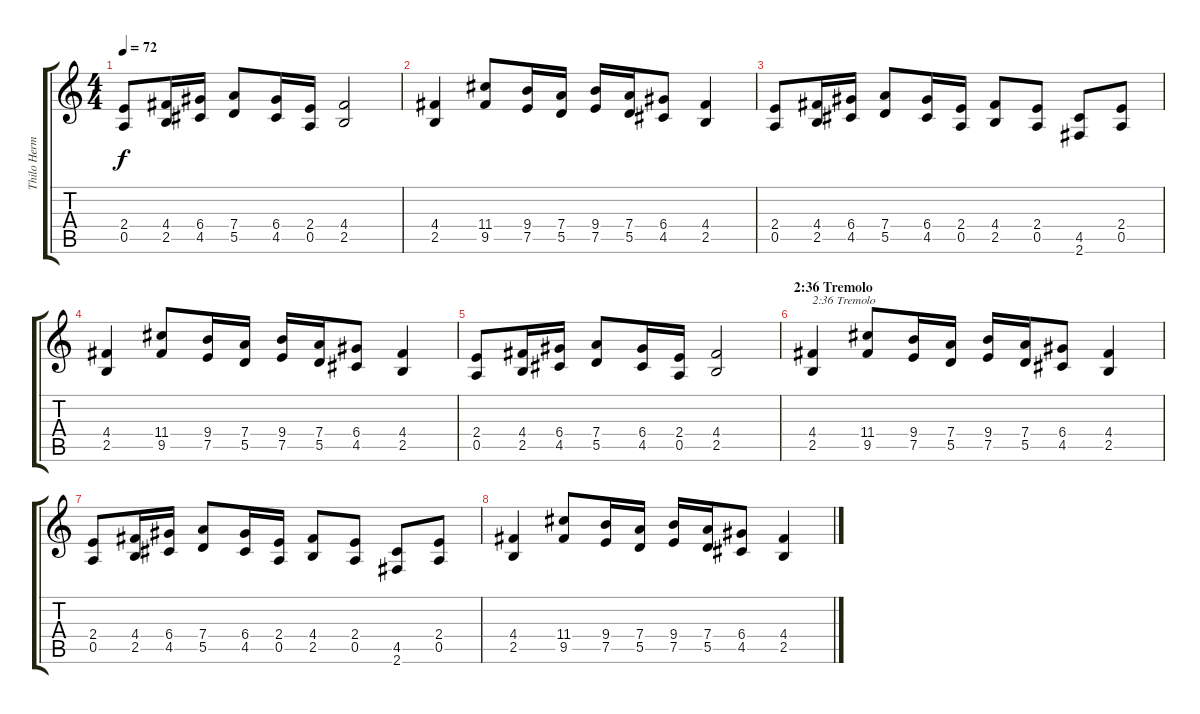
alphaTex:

\track ("Thilo Hermann (right)" "Thilo Herm") {instrument overdrivenguitar}
\staff {score tabs}
\tuning (E4 B3 G3 D3 A2 E2) {hide}
\ts (4 4)
\tempo 72
\clef g2
\ks c
(2.4 0.5).8{dy f} (4.4 2.5).16 (6.4 4.5).16 (7.4 5.5).8 (6.4 4.5).16 (2.4 0.5).16 (4.4 2.5).2 |
(4.4 2.5).4 (11.4 9.5).8 (9.4 7.5).16 (7.4 5.5).16 (9.4 7.5).16 (7.4 5.5).16 (6.4 4.5).8 (4.4 2.5).4 |
(2.4 0.5).8 (4.4 2.5).16 (6.4 4.5).16 (7.4 5.5).8 (6.4 4.5).16 (2.4 0.5).16 (4.4 2.5).8 (2.4 0.5).8 (4.5 2.6).8 (2.4 0.5).8 |
(4.4 2.5).4 (11.4 9.5).8 (9.4 7.5).16 (7.4 5.5).16 (9.4 7.5).16 (7.4 5.5).16 (6.4 4.5).8 (4.4 2.5).4 |
(2.4 0.5).8 (4.4 2.5).16 (6.4 4.5).16 (7.4 5.5).8 (6.4 4.5).16 (2.4 0.5).16 (4.4 2.5).2 |
\section ("" "2:36 Tremolo")
(4.4 2.5).4{txt "2:36 Tremolo" volume 10} (11.4 9.5).8 (9.4 7.5).16 (7.4 5.5).16 (9.4 7.5).16 (7.4 5.5).16 (6.4 4.5).8 (4.4 2.5).4 |
(2.4 0.5).8 (4.4 2.5).16 (6.4 4.5).16 (7.4 5.5).8 (6.4 4.5).16 (2.4 0.5).16 (4.4 2.5).8 (2.4 0.5).8 (4.5 2.6).8 (2.4 0.5).8 |
(4.4 2.5).4 (11.4 9.5).8 (9.4 7.5).16 (7.4 5.5).16 (9.4 7.5).16 (7.4 5.5).16 (6.4 4.5).8 (4.4 2.5).4
